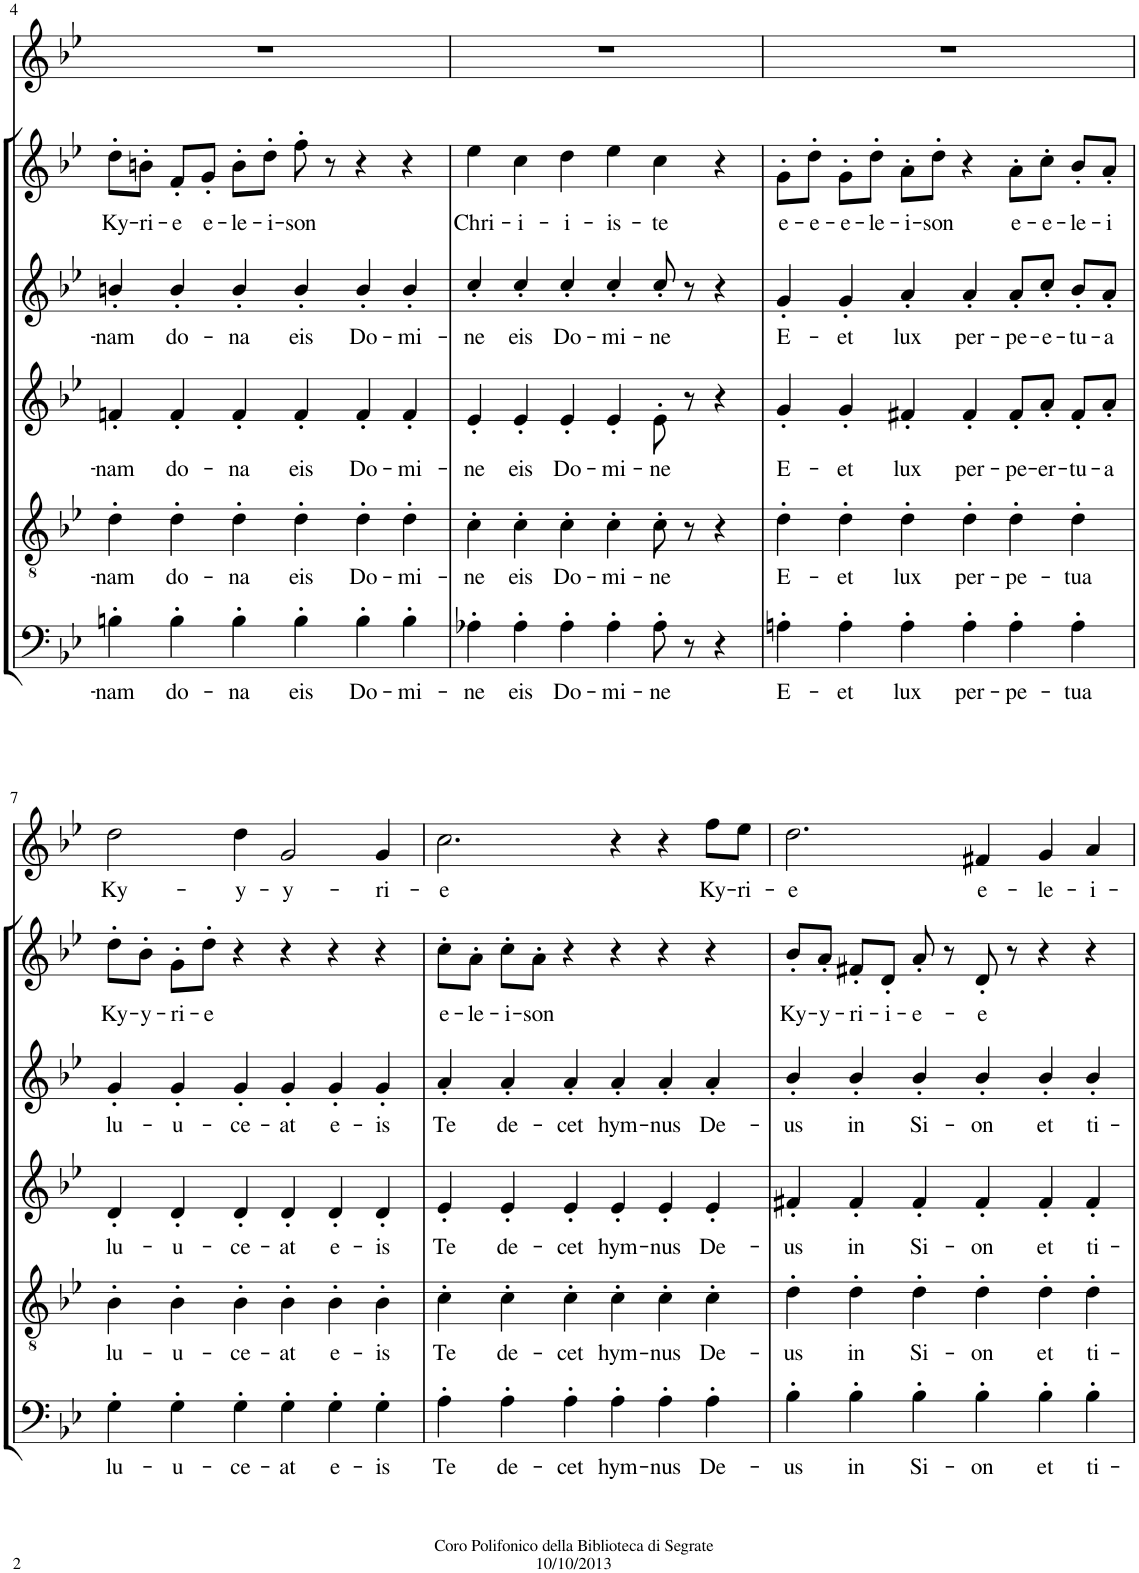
**kern	**text	**kern	**text	**kern	**text	**kern	**text	**kern	**text	**kern	**text
*part6	*part6	*part5	*part5	*part4	*part4	*part3	*part3	*part2	*part2	*part1	*part1
*staff6	*staff6	*staff5	*staff5	*staff4	*staff4	*staff3	*staff3	*staff2	*staff2	*staff1	*staff1
*I"Bassi	*	*I"Tenori	*	*I"Contralti I	*	*I"Contralti II	*	*I"Soprani	*	*I"Solo	*
!!LO:PB:g=z
*clefF4	*	*clefGv2	*	*clefG2	*	*clefG2	*	*clefG2	*	*clefG2	*
*	*	*	*	*	*	*	*	*Trd1c2	*	*Trd1c2	*
*k[b-e-]	*	*k[b-e-]	*	*k[b-e-]	*	*k[b-e-]	*	*k[b-e-]	*	*k[b-e-]	*
*B-:	*	*B-:	*	*B-:	*	*B-:	*	*B-:	*	*B-:	*
*M6/4	*	*M6/4	*	*M6/4	*	*M6/4	*	*M6/4	*	*M6/4	*
=4	=4	=4	=4	=4	=4	=4	=4	=4	=4	=4	=4
!	!LO:LY:b	!	!LO:LY:b	!	!LO:LY:b	!	!LO:LY:b	!	!LO:LY:b	!	!
4Bn'\	-nam	4d'\	-nam	4fn'/	-nam	4bn'/	-nam	8dd'\L	Ky-	1.r	.
!	!	!	!	!	!	!	!	!	!LO:LY:b	!	!
.	.	.	.	.	.	.	.	8bn'\J	-ri-	.	.
!	!LO:LY:b	!	!LO:LY:b	!	!LO:LY:b	!	!LO:LY:b	!	!LO:LY:b	!	!
4B'\	do-	4d'\	do-	4f'/	do-	4b'/	do-	8f'/L	-e	.	.
!	!	!	!	!	!	!	!	!	!LO:LY:b	!	!
.	.	.	.	.	.	.	.	8g'/J	e-	.	.
!	!LO:LY:b	!	!LO:LY:b	!	!LO:LY:b	!	!LO:LY:b	!	!LO:LY:b	!	!
4B'\	-na	4d'\	-na	4f'/	-na	4b'/	-na	8b'\L	-le-	.	.
!	!	!	!	!	!	!	!	!	!LO:LY:b	!	!
.	.	.	.	.	.	.	.	8dd'\J	-i-	.	.
!	!LO:LY:b	!	!LO:LY:b	!	!LO:LY:b	!	!LO:LY:b	!	!LO:LY:b	!	!
4B'\	eis	4d'\	eis	4f'/	eis	4b'/	eis	8ff'\	-son	.	.
.	.	.	.	.	.	.	.	8r	.	.	.
!	!LO:LY:b	!	!LO:LY:b	!	!LO:LY:b	!	!LO:LY:b	!	!	!	!
4B'\	Do-	4d'\	Do-	4f'/	Do-	4b'/	Do-	4r	.	.	.
!	!LO:LY:b	!	!LO:LY:b	!	!LO:LY:b	!	!LO:LY:b	!	!	!	!
4B'\	-mi-	4d'\	-mi-	4f'/	-mi-	4b'/	-mi-	4r	.	.	.
=5	=5	=5	=5	=5	=5	=5	=5	=5	=5	=5	=5
!	!LO:LY:b	!	!LO:LY:b	!	!LO:LY:b	!	!LO:LY:b	!	!LO:LY:b	!	!
4A-X'\	-ne	4c'\	-ne	4e-'/	-ne	4cc'/	-ne	4ee-\	Chri-	1.r	.
!	!LO:LY:b	!	!LO:LY:b	!	!LO:LY:b	!	!LO:LY:b	!	!LO:LY:b	!	!
4A-'\	eis	4c'\	eis	4e-'/	eis	4cc'/	eis	4cc\	-i-	.	.
!	!LO:LY:b	!	!LO:LY:b	!	!LO:LY:b	!	!LO:LY:b	!	!LO:LY:b	!	!
4A-'\	Do-	4c'\	Do-	4e-'/	Do-	4cc'/	Do-	4dd\	-i-	.	.
!	!LO:LY:b	!	!LO:LY:b	!	!LO:LY:b	!	!LO:LY:b	!	!LO:LY:b	!	!
4A-'\	-mi-	4c'\	-mi-	4e-'/	-mi-	4cc'/	-mi-	4ee-\	-is-	.	.
!	!LO:LY:b	!	!LO:LY:b	!	!LO:LY:b	!	!LO:LY:b	!	!LO:LY:b	!	!
8A-'\	-ne	8c'\	-ne	8e-'\	-ne	8cc'/	-ne	4cc\	-te	.	.
8r	.	8r	.	8r	.	8r	.	.	.	.	.
4r	.	4r	.	4r	.	4r	.	4r	.	.	.
=6	=6	=6	=6	=6	=6	=6	=6	=6	=6	=6	=6
!	!LO:LY:b	!	!LO:LY:b	!	!LO:LY:b	!	!LO:LY:b	!	!LO:LY:b	!	!
4An'\	E-	4d'\	E-	4g'/	E-	4g'/	E-	8g'\L	e-	1.r	.
!	!	!	!	!	!	!	!	!	!LO:LY:b	!	!
.	.	.	.	.	.	.	.	8dd'\J	-e-	.	.
!	!LO:LY:b	!	!LO:LY:b	!	!LO:LY:b	!	!LO:LY:b	!	!LO:LY:b	!	!
4A'\	-et	4d'\	-et	4g'/	-et	4g'/	-et	8g'\L	-e-	.	.
!	!	!	!	!	!	!	!	!	!LO:LY:b	!	!
.	.	.	.	.	.	.	.	8dd'\J	-le-	.	.
!	!LO:LY:b	!	!LO:LY:b	!	!LO:LY:b	!	!LO:LY:b	!	!LO:LY:b	!	!
4A'\	lux	4d'\	lux	4f#X'/	lux	4a'/	lux	8a'\L	-i-	.	.
!	!	!	!	!	!	!	!	!	!LO:LY:b	!	!
.	.	.	.	.	.	.	.	8dd'\J	-son	.	.
!	!LO:LY:b	!	!LO:LY:b	!	!LO:LY:b	!	!LO:LY:b	!	!	!	!
4A'\	per-	4d'\	per-	4f#'/	per-	4a'/	per-	4r	.	.	.
!	!LO:LY:b	!	!LO:LY:b	!	!LO:LY:b	!	!LO:LY:b	!	!LO:LY:b	!	!
4A'\	-pe-	4d'\	-pe-	8f#'/L	-pe-	8a'/L	-pe-	8a'\L	e-	.	.
!	!	!	!	!	!LO:LY:b	!	!LO:LY:b	!	!LO:LY:b	!	!
.	.	.	.	8a'/J	-er-	8cc'/J	-e-	8cc'\J	-e-	.	.
!	!LO:LY:b	!	!LO:LY:b	!	!LO:LY:b	!	!LO:LY:b	!	!LO:LY:b	!	!
4A'\	-tua	4d'\	-tua	8f#'/L	-tu-	8b-'/L	-tu-	8b-'/L	-le-	.	.
!	!	!	!	!	!LO:LY:b	!	!LO:LY:b	!	!LO:LY:b	!	!
.	.	.	.	8a'/J	-a	8a'/J	-a	8a'/J	-i	.	.
!!LO:LB:g=z
=7	=7	=7	=7	=7	=7	=7	=7	=7	=7	=7	=7
!	!LO:LY:b	!	!LO:LY:b	!	!LO:LY:b	!	!LO:LY:b	!	!LO:LY:b	!	!LO:LY:b
4G'\	lu-	4B-'\	lu-	4d'/	lu-	4g'/	lu-	8dd'\L	Ky-	2dd\	Ky-
!	!	!	!	!	!	!	!	!	!LO:LY:b	!	!
.	.	.	.	.	.	.	.	8b-'\J	-y-	.	.
!	!LO:LY:b	!	!LO:LY:b	!	!LO:LY:b	!	!LO:LY:b	!	!LO:LY:b	!	!
4G'\	-u-	4B-'\	-u-	4d'/	-u-	4g'/	-u-	8g'\L	-ri-	.	.
!	!	!	!	!	!	!	!	!	!LO:LY:b	!	!
.	.	.	.	.	.	.	.	8dd'\J	-e	.	.
!	!LO:LY:b	!	!LO:LY:b	!	!LO:LY:b	!	!LO:LY:b	!	!	!	!LO:LY:b
4G'\	-ce-	4B-'\	-ce-	4d'/	-ce-	4g'/	-ce-	4r	.	4dd\	-y-
!	!LO:LY:b	!	!LO:LY:b	!	!LO:LY:b	!	!LO:LY:b	!	!	!	!LO:LY:b
4G'\	-at	4B-'\	-at	4d'/	-at	4g'/	-at	4r	.	2g/	-y-
!	!LO:LY:b	!	!LO:LY:b	!	!LO:LY:b	!	!LO:LY:b	!	!	!	!
4G'\	e-	4B-'\	e-	4d'/	e-	4g'/	e-	4r	.	.	.
!	!LO:LY:b	!	!LO:LY:b	!	!LO:LY:b	!	!LO:LY:b	!	!	!	!LO:LY:b
4G'\	-is	4B-'\	-is	4d'/	-is	4g'/	-is	4r	.	4g/	-ri-
=8	=8	=8	=8	=8	=8	=8	=8	=8	=8	=8	=8
!	!LO:LY:b	!	!LO:LY:b	!	!LO:LY:b	!	!LO:LY:b	!	!LO:LY:b	!	!LO:LY:b
4A'\	Te	4c'\	Te	4e-'/	Te	4a'/	Te	8cc'\L	e-	2.cc\	-e
!	!	!	!	!	!	!	!	!	!LO:LY:b	!	!
.	.	.	.	.	.	.	.	8a'\J	-le-	.	.
!	!LO:LY:b	!	!LO:LY:b	!	!LO:LY:b	!	!LO:LY:b	!	!LO:LY:b	!	!
4A'\	de-	4c'\	de-	4e-'/	de-	4a'/	de-	8cc'\L	-i-	.	.
!	!	!	!	!	!	!	!	!	!LO:LY:b	!	!
.	.	.	.	.	.	.	.	8a'\J	-son	.	.
!	!LO:LY:b	!	!LO:LY:b	!	!LO:LY:b	!	!LO:LY:b	!	!	!	!
4A'\	-cet	4c'\	-cet	4e-'/	-cet	4a'/	-cet	4r	.	.	.
!	!LO:LY:b	!	!LO:LY:b	!	!LO:LY:b	!	!LO:LY:b	!	!	!	!
4A'\	hym-	4c'\	hym-	4e-'/	hym-	4a'/	hym-	4r	.	4r	.
!	!LO:LY:b	!	!LO:LY:b	!	!LO:LY:b	!	!LO:LY:b	!	!	!	!
4A'\	-nus	4c'\	-nus	4e-'/	-nus	4a'/	-nus	4r	.	4r	.
!	!LO:LY:b	!	!LO:LY:b	!	!LO:LY:b	!	!LO:LY:b	!	!	!	!LO:LY:b
4A'\	De-	4c'\	De-	4e-'/	De-	4a'/	De-	4r	.	8ff\L	Ky-
!	!	!	!	!	!	!	!	!	!	!	!LO:LY:b
.	.	.	.	.	.	.	.	.	.	8ee-\J	-ri-
=9	=9	=9	=9	=9	=9	=9	=9	=9	=9	=9	=9
!	!LO:LY:b	!	!LO:LY:b	!	!LO:LY:b	!	!LO:LY:b	!	!LO:LY:b	!	!LO:LY:b
4B-'\	-us	4d'\	-us	4f#X'/	-us	4b-'/	-us	8b-'/L	Ky-	2.dd\	-e
!	!	!	!	!	!	!	!	!	!LO:LY:b	!	!
.	.	.	.	.	.	.	.	8a'/J	-y-	.	.
!	!LO:LY:b	!	!LO:LY:b	!	!LO:LY:b	!	!LO:LY:b	!	!LO:LY:b	!	!
4B-'\	in	4d'\	in	4f#'/	in	4b-'/	in	8f#X'/L	-ri-	.	.
!	!	!	!	!	!	!	!	!	!LO:LY:b	!	!
.	.	.	.	.	.	.	.	8d'/J	-i-	.	.
!	!LO:LY:b	!	!LO:LY:b	!	!LO:LY:b	!	!LO:LY:b	!	!LO:LY:b	!	!
4B-'\	Si-	4d'\	Si-	4f#'/	Si-	4b-'/	Si-	8a'/	-e-	.	.
.	.	.	.	.	.	.	.	8r	.	.	.
!	!LO:LY:b	!	!LO:LY:b	!	!LO:LY:b	!	!LO:LY:b	!	!LO:LY:b	!	!LO:LY:b
4B-'\	-on	4d'\	-on	4f#'/	-on	4b-'/	-on	8d'/	-e	4f#X/	e-
.	.	.	.	.	.	.	.	8r	.	.	.
!	!LO:LY:b	!	!LO:LY:b	!	!LO:LY:b	!	!LO:LY:b	!	!	!	!LO:LY:b
4B-'\	et	4d'\	et	4f#'/	et	4b-'/	et	4r	.	4g/	-le-
!	!LO:LY:b	!	!LO:LY:b	!	!LO:LY:b	!	!LO:LY:b	!	!	!	!LO:LY:b
4B-'\	ti-	4d'\	ti-	4f#'/	ti-	4b-'/	ti-	4r	.	4a/	-i-
=	=	=	=	=	=	=	=	=	=	=	=
*-	*-	*-	*-	*-	*-	*-	*-	*-	*-	*-	*-
